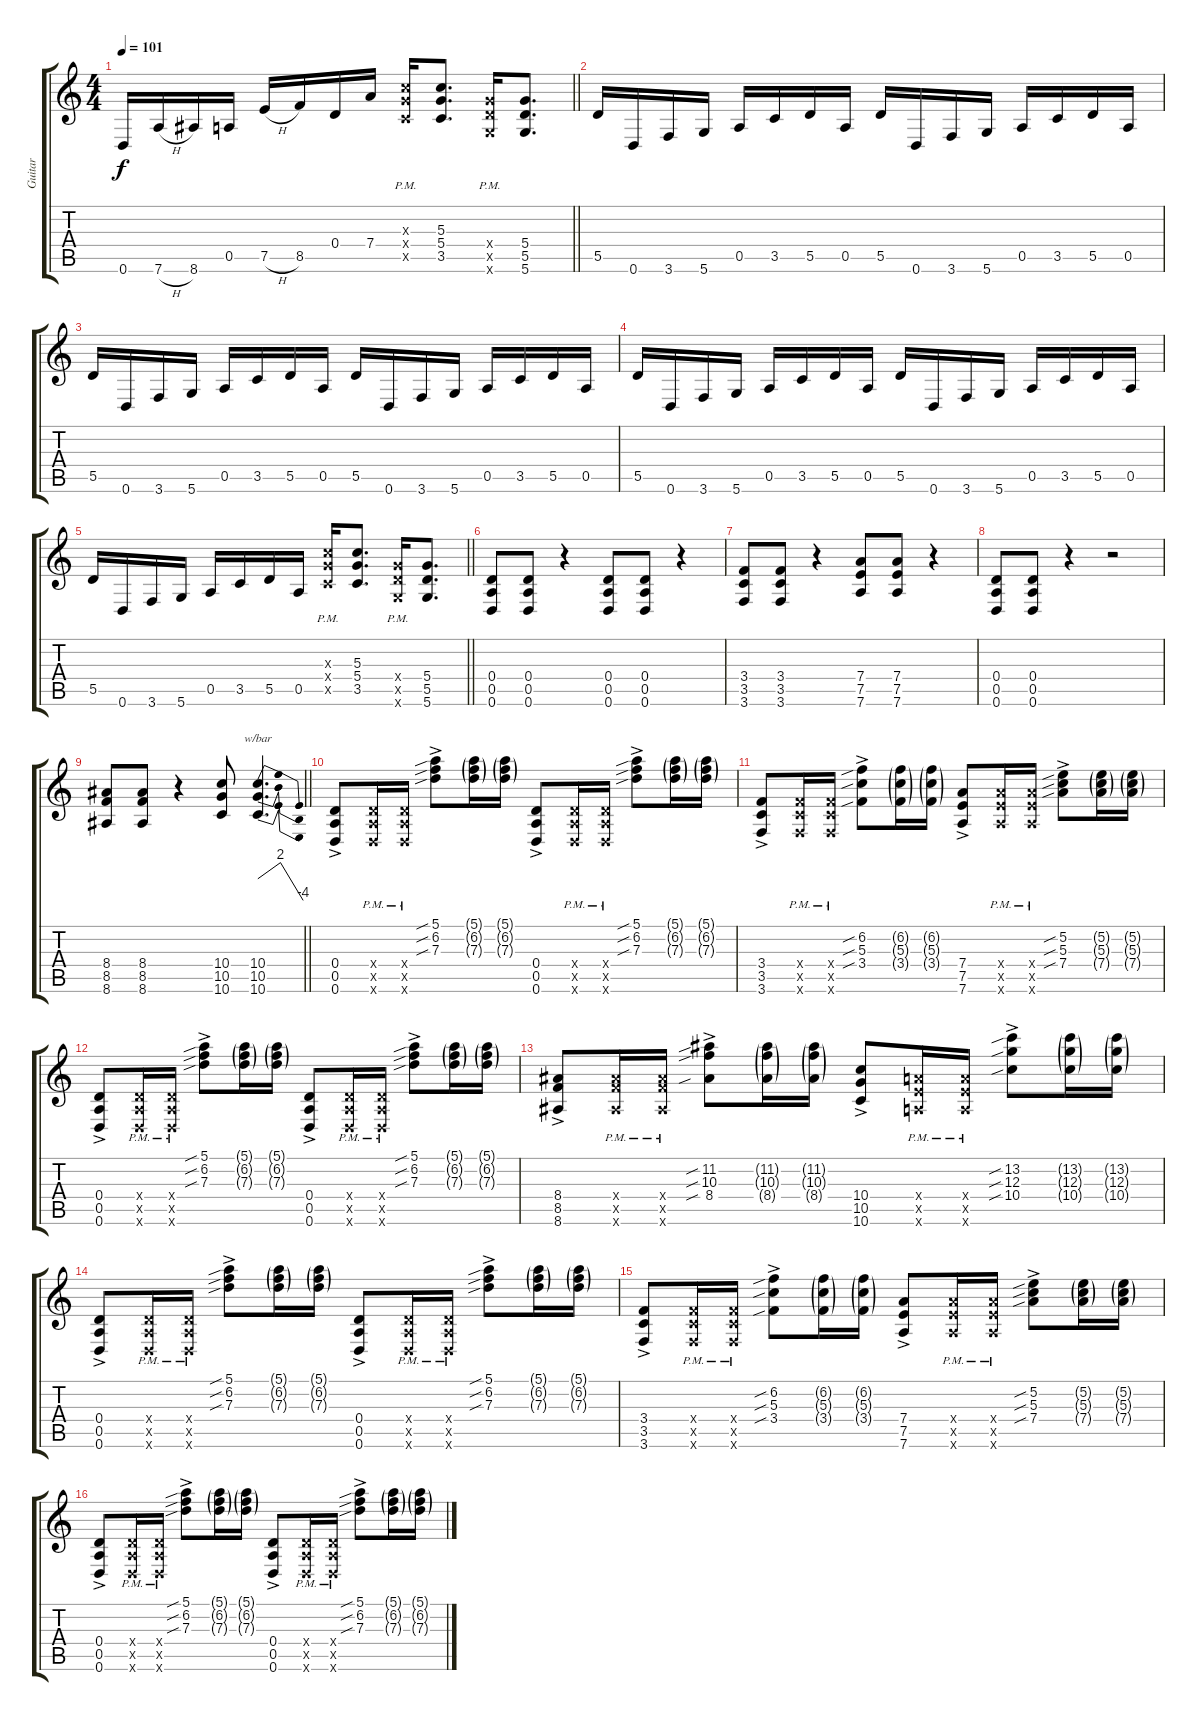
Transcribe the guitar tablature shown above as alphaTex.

\track ("Guitar" "Guitar") {instrument distortionguitar}
\staff {score tabs}
\tuning (E4 B3 G3 D3 A2 D2) {hide}
\ts (4 4)
\tempo 101
\clef g2
\barLineRight lightlight
\ks c
0.6.16{dy f} 7.6{h}.16 8.6.16 0.5.16 7.5{h}.16 8.5.16 0.4.16 7.4.16 (5.3{pm x} 5.4{pm x} 3.5{pm x}).16 (5.3 5.4 3.5).8{d} (5.4{pm x} 5.5{pm x} 5.6{pm x}).16 (5.4 5.5 5.6).8{d} |
5.5.16 0.6.16 3.6.16 5.6.16 0.5.16 3.5.16 5.5.16 0.5.16 5.5.16 0.6.16 3.6.16 5.6.16 0.5.16 3.5.16 5.5.16 0.5.16 |
5.5.16 0.6.16 3.6.16 5.6.16 0.5.16 3.5.16 5.5.16 0.5.16 5.5.16 0.6.16 3.6.16 5.6.16 0.5.16 3.5.16 5.5.16 0.5.16 |
5.5.16 0.6.16 3.6.16 5.6.16 0.5.16 3.5.16 5.5.16 0.5.16 5.5.16 0.6.16 3.6.16 5.6.16 0.5.16 3.5.16 5.5.16 0.5.16 |
\barLineRight lightlight
5.5.16 0.6.16 3.6.16 5.6.16 0.5.16 3.5.16 5.5.16 0.5.16 (5.3{pm x} 5.4{pm x} 3.5{pm x}).16 (5.3 5.4 3.5).8{d} (5.4{pm x} 5.5{pm x} 5.6{pm x}).16 (5.4 5.5 5.6).8{d} |
(0.4 0.5 0.6).8 (0.4 0.5 0.6).8 r.4 (0.4 0.5 0.6).8 (0.4 0.5 0.6).8 r.4 |
(3.4 3.5 3.6).8 (3.4 3.5 3.6).8 r.4 (7.4 7.5 7.6).8 (7.4 7.5 7.6).8 r.4 |
(0.4 0.5 0.6).8 (0.4 0.5 0.6).8 r.4 r.2 |
\barLineRight lightlight
(8.4 8.5 8.6).8 (8.4 8.5 8.6).8 r.4 (10.4 10.5 10.6).8 (10.4 10.5 10.6).4{d tbe (dip default 0 0 20 8 60 -16)} |
(0.4{ac} 0.5{ac} 0.6{ac}).8 (0.4{x} 0.5{x} 0.6{pm x}).16 (0.4{pm x} 0.5{pm x} 0.6{pm x}).16 (5.1{sib ac} 6.2{sib ac} 7.3{sib ac}).8 (5.1{g} 6.2{g} 7.3{g}).16 (5.1{g} 6.2{g} 7.3{g}).16 (0.4{ac} 0.5{ac} 0.6{ac}).8 (0.4{x} 0.5{x} 0.6{pm x}).16 (0.4{pm x} 0.5{pm x} 0.6{pm x}).16 (5.1{sib ac} 6.2{sib ac} 7.3{sib ac}).8 (5.1{g} 6.2{g} 7.3{g}).16 (5.1{g} 6.2{g} 7.3{g}).16 |
(3.4{ac} 3.5{ac} 3.6{ac}).8 (3.4{x} 3.5{x} 3.6{pm x}).16 (3.4{pm x} 3.5{pm x} 3.6{pm x}).16 (6.2{sib ac} 5.3{sib ac} 3.4{sib}).8 (6.2{g} 5.3{g} 3.4{g}).16 (6.2{g} 5.3{g} 3.4{g}).16 (7.4{ac} 7.5{ac} 7.6{ac}).8 (7.4{x} 7.5{x} 7.6{pm x}).16 (7.4{pm x} 7.5{pm x} 7.6{pm x}).16 (5.2{sib ac} 5.3{sib ac} 7.4{sib}).8 (5.2{g} 5.3{g} 7.4{g}).16 (5.2{g} 5.3{g} 7.4{g}).16 |
(0.4{ac} 0.5{ac} 0.6{ac}).8 (0.4{x} 0.5{x} 0.6{pm x}).16 (0.4{pm x} 0.5{pm x} 0.6{pm x}).16 (5.1{sib ac} 6.2{sib ac} 7.3{sib ac}).8 (5.1{g} 6.2{g} 7.3{g}).16 (5.1{g} 6.2{g} 7.3{g}).16 (0.4{ac} 0.5{ac} 0.6{ac}).8 (0.4{x} 0.5{x} 0.6{pm x}).16 (0.4{pm x} 0.5{pm x} 0.6{pm x}).16 (5.1{sib ac} 6.2{sib ac} 7.3{sib ac}).8 (5.1{g} 6.2{g} 7.3{g}).16 (5.1{g} 6.2{g} 7.3{g}).16 |
(8.4{ac} 8.5{ac} 8.6{ac}).8 (8.4{x} 8.5{x} 8.6{pm x}).16 (8.4{pm x} 8.5{pm x} 8.6{pm x}).16 (11.2{sib ac} 10.3{sib ac} 8.4{sib}).8 (11.2{g} 10.3{g} 8.4{g}).16 (11.2{g} 10.3{g} 8.4{g}).16 (10.4{ac} 10.5{ac} 10.6{ac}).8 (7.4{x} 7.5{x} 7.6{pm x}).16 (7.4{pm x} 7.5{pm x} 7.6{pm x}).16 (13.2{sib ac} 12.3{sib ac} 10.4{sib}).8 (13.2{g} 12.3{g} 10.4{g}).16 (13.2{g} 12.3{g} 10.4{g}).16 |
(0.4{ac} 0.5{ac} 0.6{ac}).8 (0.4{x} 0.5{x} 0.6{pm x}).16 (0.4{pm x} 0.5{pm x} 0.6{pm x}).16 (5.1{sib ac} 6.2{sib ac} 7.3{sib ac}).8 (5.1{g} 6.2{g} 7.3{g}).16 (5.1{g} 6.2{g} 7.3{g}).16 (0.4{ac} 0.5{ac} 0.6{ac}).8 (0.4{x} 0.5{x} 0.6{pm x}).16 (0.4{pm x} 0.5{pm x} 0.6{pm x}).16 (5.1{sib ac} 6.2{sib ac} 7.3{sib ac}).8 (5.1{g} 6.2{g} 7.3{g}).16 (5.1{g} 6.2{g} 7.3{g}).16 |
(3.4{ac} 3.5{ac} 3.6{ac}).8 (3.4{x} 3.5{x} 3.6{pm x}).16 (3.4{pm x} 3.5{pm x} 3.6{pm x}).16 (6.2{sib ac} 5.3{sib ac} 3.4{sib}).8 (6.2{g} 5.3{g} 3.4{g}).16 (6.2{g} 5.3{g} 3.4{g}).16 (7.4{ac} 7.5{ac} 7.6{ac}).8 (7.4{x} 7.5{x} 7.6{pm x}).16 (7.4{pm x} 7.5{pm x} 7.6{pm x}).16 (5.2{sib ac} 5.3{sib ac} 7.4{sib}).8 (5.2{g} 5.3{g} 7.4{g}).16 (5.2{g} 5.3{g} 7.4{g}).16 |
(0.4{ac} 0.5{ac} 0.6{ac}).8 (0.4{x} 0.5{x} 0.6{pm x}).16 (0.4{pm x} 0.5{pm x} 0.6{pm x}).16 (5.1{sib ac} 6.2{sib ac} 7.3{sib ac}).8 (5.1{g} 6.2{g} 7.3{g}).16 (5.1{g} 6.2{g} 7.3{g}).16 (0.4{ac} 0.5{ac} 0.6{ac}).8 (0.4{x} 0.5{x} 0.6{pm x}).16 (0.4{pm x} 0.5{pm x} 0.6{pm x}).16 (5.1{sib ac} 6.2{sib ac} 7.3{sib ac}).8 (5.1{g} 6.2{g} 7.3{g}).16 (5.1{g} 6.2{g} 7.3{g}).16
